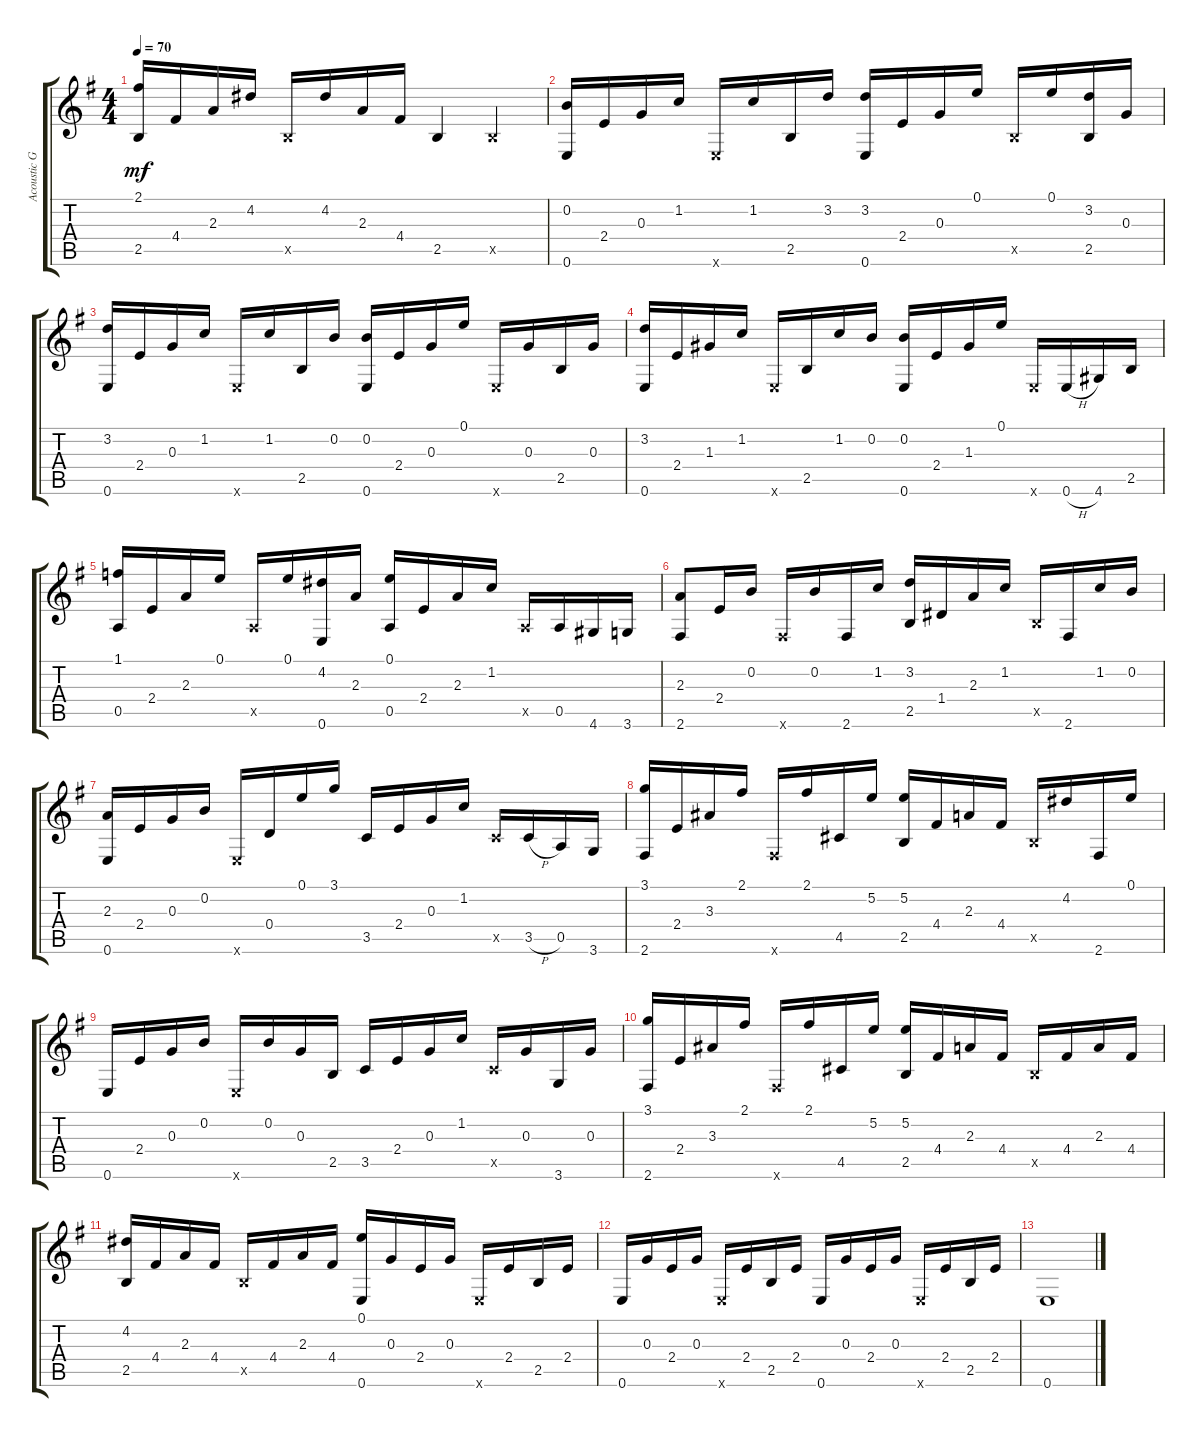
\track ("Acoustic Guitar" "Acoustic G") {instrument acousticguitarnylon}
\staff {score tabs}
\tuning (E4 B3 G3 D3 A2 E2) {hide}
\ts (4 4)
\tempo 70
\clef g2
\ks eminor
(2.1 2.5).16{dy mf} 4.4.16 2.3.16 4.2.16 2.5{x}.16 4.2.16 2.3.16 4.4.16 2.5.4 2.5{x}.4 |
(0.2 0.6).16 2.4.16 0.3.16 1.2.16 0.6{x}.16 1.2.16 2.5.16 3.2.16 (3.2 0.6).16 2.4.16 0.3.16 0.1.16 2.5{x}.16 0.1.16 (3.2 2.5).16 0.3.16 |
(3.2 0.6).16 2.4.16 0.3.16 1.2.16 0.6{x}.16 1.2.16 2.5.16 0.2.16 (0.2 0.6).16 2.4.16 0.3.16 0.1.16 0.6{x}.16 0.3.16 2.5.16 0.3.16 |
(3.2 0.6).16 2.4.16 1.3.16 1.2.16 0.6{x}.16 2.5.16 1.2.16 0.2.16 (0.2 0.6).16 2.4.16 1.3.16 0.1.16 0.6{x}.16 0.6{h}.16 4.6.16 2.5.16 |
(1.1 0.5).16 2.4.16 2.3.16 0.1.16 0.5{x}.16 0.1.16 (4.2 0.6).16 2.3.16 (0.1 0.5).16 2.4.16 2.3.16 1.2.16 0.5{x}.16 0.5.16 4.6.16 3.6.16 |
(2.3 2.6).8 2.4.16 0.2.16 2.6{x}.16 0.2.16 2.6.16 1.2.16 (3.2 2.5).16 1.4.16 2.3.16 1.2.16 2.5{x}.16 2.6.16 1.2.16 0.2.16 |
(2.3 0.6).16 2.4.16 0.3.16 0.2.16 0.6{x}.16 0.4.16 0.1.16 3.1.16 3.5.16 2.4.16 0.3.16 1.2.16 3.5{x}.16 3.5{h}.16 0.5.16 3.6.16 |
(3.1 2.6).16 2.4.16 3.3.16 2.1.16 2.6{x}.16 2.1.16 4.5.16 5.2.16 (5.2 2.5).16 4.4.16 2.3.16 4.4.16 2.5{x}.16 4.2.16 2.6.16 0.1.16 |
0.6.16 2.4.16 0.3.16 0.2.16 0.6{x}.16 0.2.16 0.3.16 2.5.16 3.5.16 2.4.16 0.3.16 1.2.16 3.5{x}.16 0.3.16 3.6.16 0.3.16 |
(3.1 2.6).16 2.4.16 3.3.16 2.1.16 2.6{x}.16 2.1.16 4.5.16 5.2.16 (5.2 2.5).16 4.4.16 2.3.16 4.4.16 2.5{x}.16 4.4.16 2.3.16 4.4.16 |
(4.2 2.5).16 4.4.16 2.3.16 4.4.16 2.5{x}.16 4.4.16 2.3.16 4.4.16 (0.1 0.6).16 0.3.16 2.4.16 0.3.16 0.6{x}.16 2.4.16 2.5.16 2.4.16 |
0.6.16 0.3.16 2.4.16 0.3.16 0.6{x}.16 2.4.16 2.5.16 2.4.16 0.6.16 0.3.16 2.4.16 0.3.16 0.6{x}.16 2.4.16 2.5.16 2.4.16 |
0.6.1
